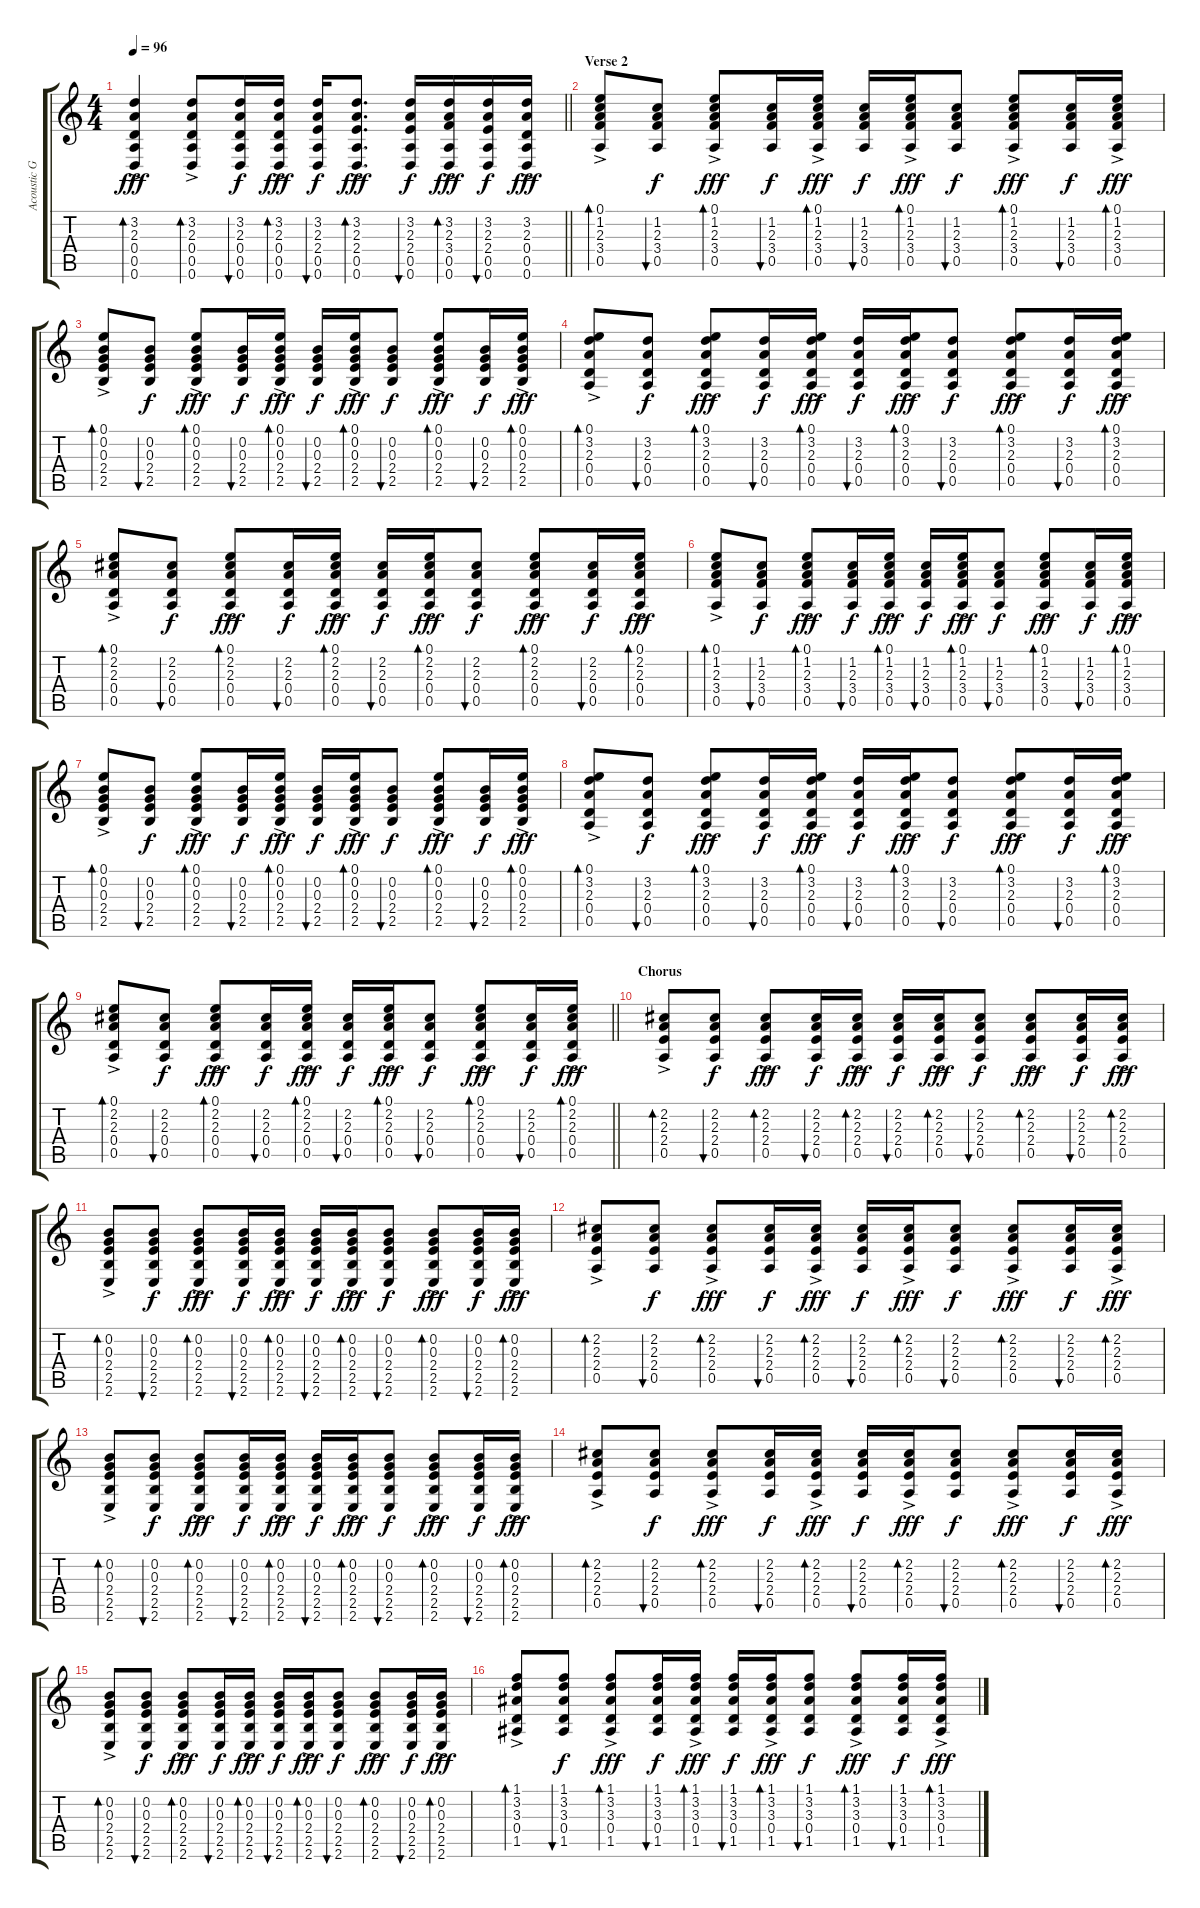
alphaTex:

\track ("Acoustic Gtr" "Acoustic G") {instrument acousticguitarsteel}
\staff {score tabs}
\tuning (E4 B3 G3 D3 A2 D2) {hide}
\ts (4 4)
\tempo 96
\clef g2
\barLineRight lightlight
\ks c
(3.2 2.3{ac} 0.4 0.5 0.6).4{bd 60 dy fff} (3.2 2.3{ac} 0.4 0.5 0.6).8{bd 60} (3.2 2.3 0.4 0.5 0.6).16{bu 60 dy f} (3.2 2.3{ac} 0.4 0.5 0.6).16{bd 60 dy fff} (3.2 2.3 2.4 0.5 0.6).16{bu 60 dy f} (3.2 2.3{ac} 2.4 0.5 0.6).8{d bd 60 dy fff} (3.2 2.3 2.4 0.5 0.6).16{bu 60 dy f} (3.2 2.3{ac} 3.4 0.5 0.6).16{bd 60 dy fff} (3.2 2.3 2.4 0.5 0.6).16{bu 60 dy f} (3.2 2.3{ac} 0.4 0.5 0.6).16{dy fff} |
\section ("" "Verse 2")
(0.1 1.2 2.3 3.4 0.5{ac}).8{bd 30} (1.2 2.3 3.4 0.5).8{bu 30 dy f} (0.1 1.2 2.3 3.4 0.5{ac}).8{bd 30 dy fff} (1.2 2.3 3.4 0.5).16{bu 30 dy f} (0.1 1.2 2.3 3.4 0.5{ac}).16{bd 30 dy fff} (1.2 2.3 3.4 0.5).16{bu 30 dy f} (0.1 1.2 2.3 3.4 0.5{ac}).16{bd 30 dy fff} (1.2 2.3 3.4 0.5).8{bu 30 dy f} (0.1 1.2 2.3 3.4 0.5{ac}).8{bd 30 dy fff} (1.2 2.3 3.4 0.5).16{bu 30 dy f} (0.1 1.2 2.3 3.4 0.5{ac}).16{bd 30 dy fff} |
(0.1 0.2 0.3 2.4 2.5{ac}).8{bd 30} (0.2 0.3 2.4 2.5).8{bu 30 dy f} (0.1 0.2 0.3{ac} 2.4 2.5).8{bd 30 dy fff} (0.2 0.3 2.4 2.5).16{bu 30 dy f} (0.1 0.2 0.3{ac} 2.4 2.5).16{bd 30 dy fff} (0.2 0.3 2.4 2.5).16{bu 30 dy f} (0.1 0.2 0.3{ac} 2.4 2.5).16{bd 30 dy fff} (0.2 0.3 2.4 2.5).8{bu 30 dy f} (0.1 0.2 0.3{ac} 2.4 2.5).8{bd 30 dy fff} (0.2 0.3 2.4 2.5).16{bu 30 dy f} (0.1 0.2 0.3{ac} 2.4 2.5).16{bd 30 dy fff} |
(0.1 3.2 2.3{ac} 0.4 0.5).8{bd 30} (3.2 2.3 0.4 0.5).8{bu 30 dy f} (0.1 3.2 2.3{ac} 0.4 0.5).8{bd 30 dy fff} (3.2 2.3 0.4 0.5).16{bu 30 dy f} (0.1 3.2 2.3{ac} 0.4 0.5).16{bd 30 dy fff} (3.2 2.3 0.4 0.5).16{bu 30 dy f} (0.1 3.2 2.3{ac} 0.4 0.5).16{bd 30 dy fff} (3.2 2.3 0.4 0.5).8{bu 30 dy f} (0.1 3.2 2.3{ac} 0.4 0.5).8{bd 30 dy fff} (3.2 2.3 0.4 0.5).16{bu 30 dy f} (0.1 3.2 2.3{ac} 0.4 0.5).16{bd 30 dy fff} |
(0.1 2.2 2.3{ac} 0.4 0.5).8{bd 30} (2.2 2.3 0.4 0.5).8{bu 30 dy f} (0.1 2.2 2.3{ac} 0.4 0.5).8{bd 30 dy fff} (2.2 2.3 0.4 0.5).16{bu 30 dy f} (0.1 2.2 2.3{ac} 0.4 0.5).16{bd 30 dy fff} (2.2 2.3 0.4 0.5).16{bu 30 dy f} (0.1 2.2 2.3{ac} 0.4 0.5).16{bd 30 dy fff} (2.2 2.3 0.4 0.5).8{bu 30 dy f} (0.1 2.2 2.3{ac} 0.4 0.5).8{bd 30 dy fff} (2.2 2.3 0.4 0.5).16{bu 30 dy f} (0.1 2.2 2.3{ac} 0.4 0.5).16{bd 30 dy fff} |
(0.1 1.2 2.3 3.4 0.5{ac}).8{bd 30} (1.2 2.3 3.4 0.5).8{bu 30 dy f} (0.1 1.2 2.3 3.4 0.5{ac}).8{bd 30 dy fff} (1.2 2.3 3.4 0.5).16{bu 30 dy f} (0.1 1.2 2.3 3.4 0.5{ac}).16{bd 30 dy fff} (1.2 2.3 3.4 0.5).16{bu 30 dy f} (0.1 1.2 2.3 3.4 0.5{ac}).16{bd 30 dy fff} (1.2 2.3 3.4 0.5).8{bu 30 dy f} (0.1 1.2 2.3 3.4 0.5{ac}).8{bd 30 dy fff} (1.2 2.3 3.4 0.5).16{bu 30 dy f} (0.1 1.2 2.3 3.4 0.5{ac}).16{bd 30 dy fff} |
(0.1 0.2 0.3 2.4 2.5{ac}).8{bd 30} (0.2 0.3 2.4 2.5).8{bu 30 dy f} (0.1 0.2 0.3{ac} 2.4 2.5).8{bd 30 dy fff} (0.2 0.3 2.4 2.5).16{bu 30 dy f} (0.1 0.2 0.3{ac} 2.4 2.5).16{bd 30 dy fff} (0.2 0.3 2.4 2.5).16{bu 30 dy f} (0.1 0.2 0.3{ac} 2.4 2.5).16{bd 30 dy fff} (0.2 0.3 2.4 2.5).8{bu 30 dy f} (0.1 0.2 0.3{ac} 2.4 2.5).8{bd 30 dy fff} (0.2 0.3 2.4 2.5).16{bu 30 dy f} (0.1 0.2 0.3{ac} 2.4 2.5).16{bd 30 dy fff} |
(0.1 3.2 2.3{ac} 0.4 0.5).8{bd 30} (3.2 2.3 0.4 0.5).8{bu 30 dy f} (0.1 3.2 2.3{ac} 0.4 0.5).8{bd 30 dy fff} (3.2 2.3 0.4 0.5).16{bu 30 dy f} (0.1 3.2 2.3{ac} 0.4 0.5).16{bd 30 dy fff} (3.2 2.3 0.4 0.5).16{bu 30 dy f} (0.1 3.2 2.3{ac} 0.4 0.5).16{bd 30 dy fff} (3.2 2.3 0.4 0.5).8{bu 30 dy f} (0.1 3.2 2.3{ac} 0.4 0.5).8{bd 30 dy fff} (3.2 2.3 0.4 0.5).16{bu 30 dy f} (0.1 3.2 2.3{ac} 0.4 0.5).16{bd 30 dy fff} |
\barLineRight lightlight
(0.1 2.2 2.3{ac} 0.4 0.5).8{bd 30} (2.2 2.3 0.4 0.5).8{bu 30 dy f} (0.1 2.2 2.3{ac} 0.4 0.5).8{bd 30 dy fff} (2.2 2.3 0.4 0.5).16{bu 30 dy f} (0.1 2.2 2.3{ac} 0.4 0.5).16{bd 30 dy fff} (2.2 2.3 0.4 0.5).16{bu 30 dy f} (0.1 2.2 2.3{ac} 0.4 0.5).16{bd 30 dy fff} (2.2 2.3 0.4 0.5).8{bu 30 dy f} (0.1 2.2 2.3{ac} 0.4 0.5).8{bd 30 dy fff} (2.2 2.3 0.4 0.5).16{bu 30 dy f} (0.1 2.2 2.3{ac} 0.4 0.5).16{bd 30 dy fff} |
\section ("" "Chorus")
(2.2 2.3{ac} 2.4 0.5).8{bd 30} (2.2 2.3 2.4 0.5).8{bu 30 dy f} (2.2 2.3{ac} 2.4 0.5).8{bd 30 dy fff} (2.2 2.3 2.4 0.5).16{bu 30 dy f} (2.2 2.3{ac} 2.4 0.5).16{bd 30 dy fff} (2.2 2.3 2.4 0.5).16{bu 30 dy f} (2.2 2.3{ac} 2.4 0.5).16{bd 30 dy fff} (2.2 2.3 2.4 0.5).8{bu 30 dy f} (2.2 2.3{ac} 2.4 0.5).8{bd 30 dy fff} (2.2 2.3 2.4 0.5).16{bu 30 dy f} (2.2 2.3{ac} 2.4 0.5).16{bd 30 dy fff} |
(0.2 0.3{ac} 2.4 2.5 2.6).8{bd 30} (0.2 0.3 2.4 2.5 2.6).8{bu 30 dy f} (0.2 0.3{ac} 2.4 2.5 2.6).8{bd 30 dy fff} (0.2 0.3 2.4 2.5 2.6).16{bu 30 dy f} (0.2 0.3{ac} 2.4 2.5 2.6).16{bd 30 dy fff} (0.2 0.3 2.4 2.5 2.6).16{bu 30 dy f} (0.2 0.3{ac} 2.4 2.5 2.6).16{bd 30 dy fff} (0.2 0.3 2.4 2.5 2.6).8{bu 30 dy f} (0.2{ac} 0.3 2.4 2.5 2.6).8{bd 30 dy fff} (0.2 0.3 2.4 2.5 2.6).16{bu 30 dy f} (0.2{ac} 0.3 2.4 2.5 2.6).16{bd 30 dy fff} |
(2.2 2.3{ac} 2.4 0.5).8{bd 30} (2.2 2.3 2.4 0.5).8{bu 30 dy f} (2.2 2.3{ac} 2.4 0.5).8{bd 30 dy fff} (2.2 2.3 2.4 0.5).16{bu 30 dy f} (2.2 2.3{ac} 2.4 0.5).16{bd 30 dy fff} (2.2 2.3 2.4 0.5).16{bu 30 dy f} (2.2 2.3{ac} 2.4 0.5).16{bd 30 dy fff} (2.2 2.3 2.4 0.5).8{bu 30 dy f} (2.2 2.3{ac} 2.4 0.5).8{bd 30 dy fff} (2.2 2.3 2.4 0.5).16{bu 30 dy f} (2.2 2.3{ac} 2.4 0.5).16{bd 30 dy fff} |
(0.2 0.3{ac} 2.4 2.5 2.6).8{bd 30} (0.2 0.3 2.4 2.5 2.6).8{bu 30 dy f} (0.2 0.3{ac} 2.4 2.5 2.6).8{bd 30 dy fff} (0.2 0.3 2.4 2.5 2.6).16{bu 30 dy f} (0.2 0.3{ac} 2.4 2.5 2.6).16{bd 30 dy fff} (0.2 0.3 2.4 2.5 2.6).16{bu 30 dy f} (0.2 0.3{ac} 2.4 2.5 2.6).16{bd 30 dy fff} (0.2 0.3 2.4 2.5 2.6).8{bu 30 dy f} (0.2{ac} 0.3 2.4 2.5 2.6).8{bd 30 dy fff} (0.2 0.3 2.4 2.5 2.6).16{bu 30 dy f} (0.2{ac} 0.3 2.4 2.5 2.6).16{bd 30 dy fff} |
(2.2 2.3{ac} 2.4 0.5).8{bd 30} (2.2 2.3 2.4 0.5).8{bu 30 dy f} (2.2 2.3{ac} 2.4 0.5).8{bd 30 dy fff} (2.2 2.3 2.4 0.5).16{bu 30 dy f} (2.2 2.3{ac} 2.4 0.5).16{bd 30 dy fff} (2.2 2.3 2.4 0.5).16{bu 30 dy f} (2.2 2.3{ac} 2.4 0.5).16{bd 30 dy fff} (2.2 2.3 2.4 0.5).8{bu 30 dy f} (2.2 2.3{ac} 2.4 0.5).8{bd 30 dy fff} (2.2 2.3 2.4 0.5).16{bu 30 dy f} (2.2 2.3{ac} 2.4 0.5).16{bd 30 dy fff} |
(0.2 0.3{ac} 2.4 2.5 2.6).8{bd 30} (0.2 0.3 2.4 2.5 2.6).8{bu 30 dy f} (0.2 0.3{ac} 2.4 2.5 2.6).8{bd 30 dy fff} (0.2 0.3 2.4 2.5 2.6).16{bu 30 dy f} (0.2 0.3{ac} 2.4 2.5 2.6).16{bd 30 dy fff} (0.2 0.3 2.4 2.5 2.6).16{bu 30 dy f} (0.2 0.3{ac} 2.4 2.5 2.6).16{bd 30 dy fff} (0.2 0.3 2.4 2.5 2.6).8{bu 30 dy f} (0.2{ac} 0.3 2.4 2.5 2.6).8{bd 30 dy fff} (0.2 0.3 2.4 2.5 2.6).16{bu 30 dy f} (0.2{ac} 0.3 2.4 2.5 2.6).16{bd 30 dy fff} |
(1.1 3.2 3.3{ac} 0.4 1.5).8{bd 30} (1.1 3.2 3.3 0.4 1.5).8{bu 30 dy f} (1.1 3.2 3.3{ac} 0.4 1.5).8{bd 30 dy fff} (1.1 3.2 3.3 0.4 1.5).16{bu 30 dy f} (1.1 3.2 3.3{ac} 0.4 1.5).16{bd 30 dy fff} (1.1 3.2 3.3 0.4 1.5).16{bu 30 dy f} (1.1 3.2 3.3{ac} 0.4 1.5).16{bd 30 dy fff} (1.1 3.2 3.3 0.4 1.5).8{bu 30 dy f} (1.1 3.2 3.3{ac} 0.4 1.5).8{bd 30 dy fff} (1.1 3.2 3.3 0.4 1.5).16{bu 30 dy f} (1.1 3.2 3.3{ac} 0.4 1.5).16{bd 30 dy fff}
